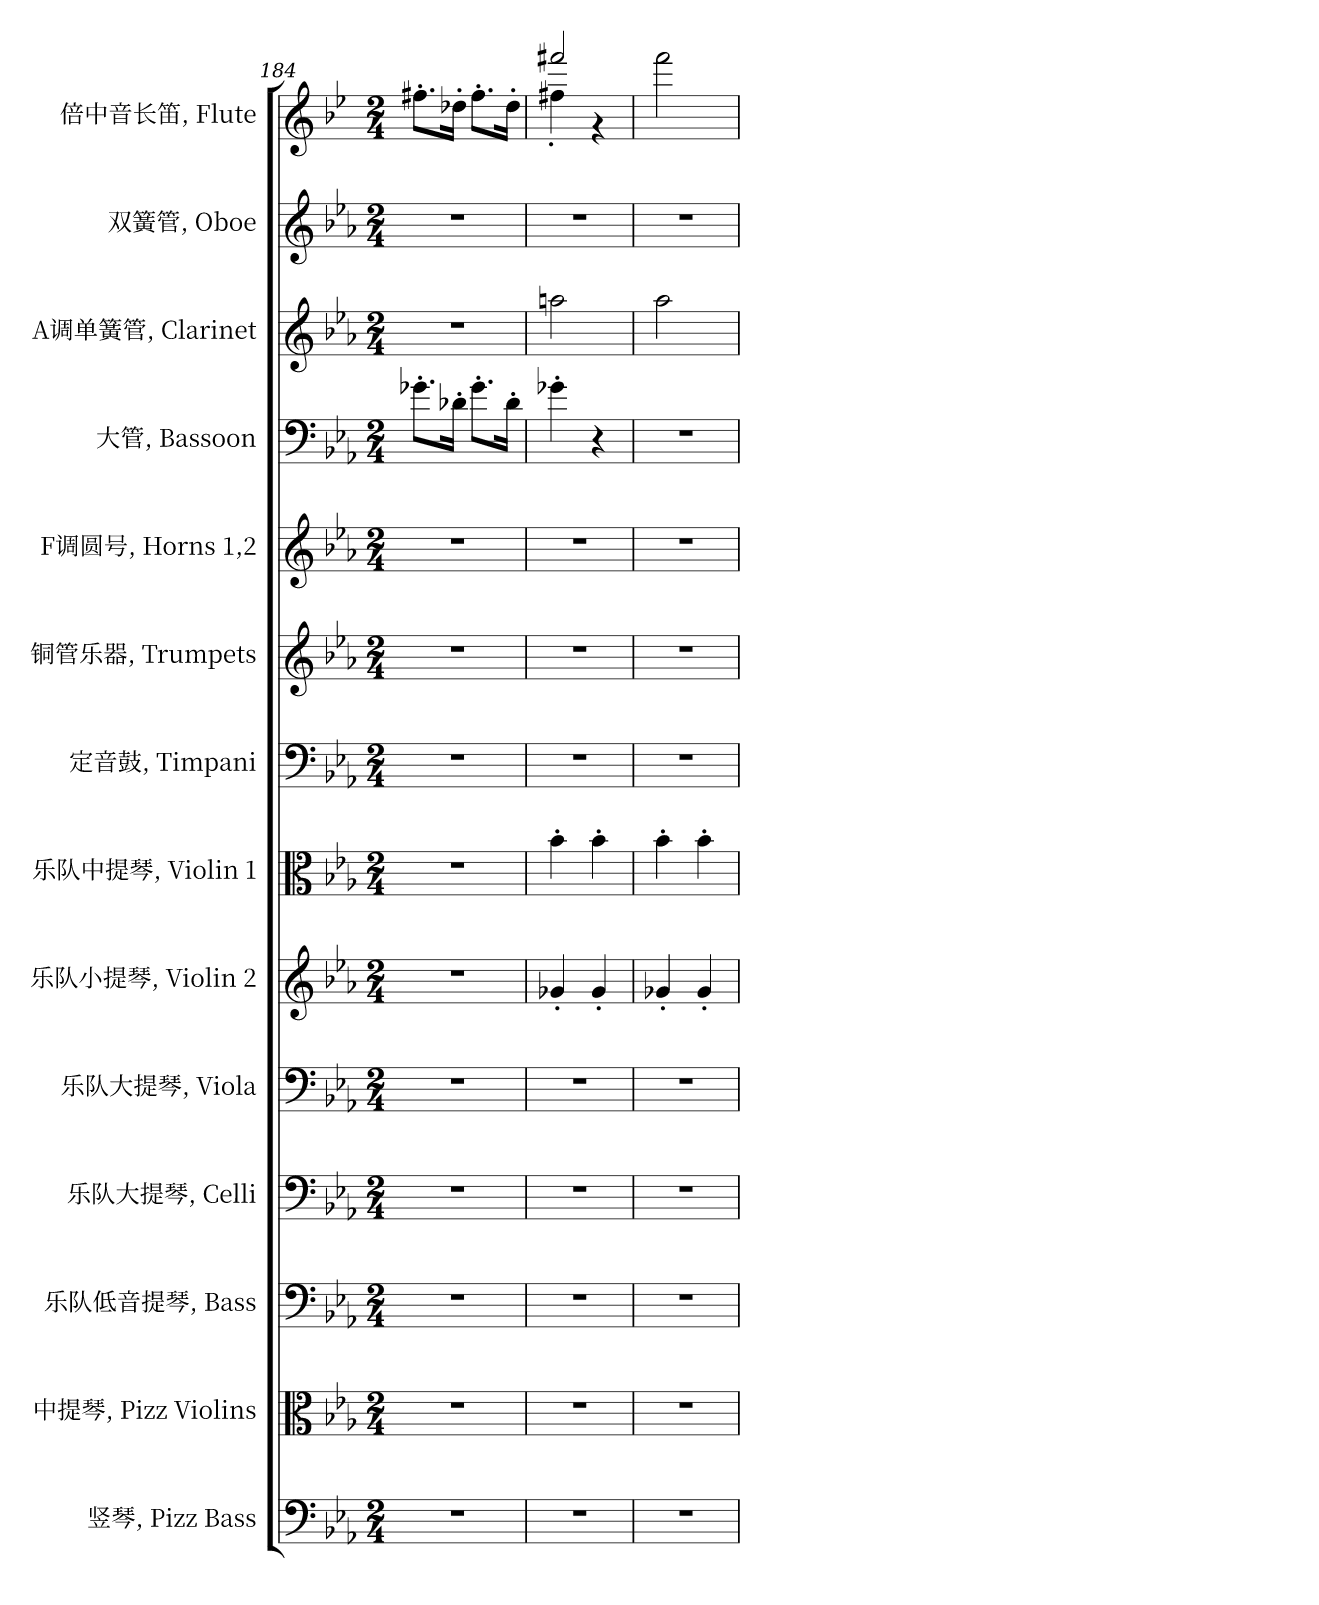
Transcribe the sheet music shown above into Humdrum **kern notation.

**kern	**kern	**kern	**kern	**kern	**kern	**kern	**kern	**kern	**kern	**kern	**kern	**kern	**kern
*part14	*part13	*part12	*part11	*part10	*part9	*part8	*part7	*part6	*part5	*part4	*part3	*part2	*part1
*staff14	*staff13	*staff12	*staff11	*staff10	*staff9	*staff8	*staff7	*staff6	*staff5	*staff4	*staff3	*staff2	*staff1
*I"竖琴, Pizz Bass	*I"中提琴, Pizz Violins	*I"乐队低音提琴, Bass	*I"乐队大提琴, Celli	*I"乐队大提琴, Viola	*I"乐队小提琴, Violin 2	*I"乐队中提琴, Violin 1	*I"定音鼓, Timpani	*I"铜管乐器, Trumpets	*I"F调圆号, Horns 1,2	*I"大管, Bassoon	*I"A调单簧管, Clarinet	*I"双簧管, Oboe	*I"倍中音长笛, Flute
*	*	*	*	*	*	*	*I'Timp.	*	*I'F Hn.	*I'Bsn.	*I'A Cl.	*I'Ob.	*
*clefF4	*clefC3	*clefF4	*clefF4	*clefF4	*clefG2	*clefC3	*clefF4	*clefG2	*clefG2	*clefF4	*clefG2	*clefG2	*clefG2
*	*	*ITrd7c12	*	*	*	*	*	*	*ITrd4c7	*	*ITrd2c3	*	*ITrd10c17
*k[b-e-a-]	*k[b-e-a-]	*k[b-e-a-]	*k[b-e-a-]	*k[b-e-a-]	*k[b-e-a-]	*k[b-e-a-]	*k[b-e-a-]	*k[b-e-a-]	*k[b-e-a-d-]	*k[b-e-a-]	*k[]	*k[b-e-a-]	*k[b-e-]
*M2/4	*M2/4	*M2/4	*M2/4	*M2/4	*M2/4	*M2/4	*M2/4	*M2/4	*M2/4	*M2/4	*M2/4	*M2/4	*M2/4
=184	=184	=184	=184	=184	=184	=184	=184	=184	=184	=184	=184	=184	=184
2r	2r	2r	2r	2r	2r	2r	2r	2r	2r	8.g-X'\L	2r	2r	8.f#X'\L
.	.	.	.	.	.	.	.	.	.	16d-X'\Jk	.	.	16d-X'\Jk
.	.	.	.	.	.	.	.	.	.	8.g-'\L	.	.	8.f#'\L
.	.	.	.	.	.	.	.	.	.	16d-'\Jk	.	.	16d-'\Jk
=185	=185	=185	=185	=185	=185	=185	=185	=185	=185	=185	=185	=185	=185
*	*	*	*	*	*	*	*	*	*	*	*	*	*^
2r	2r	2r	2r	2r	4g-X'/	4b-'\	2r	2r	2r	4g-X'\	2ff#X\	2r	2ff#X/	4f#X'\
.	.	.	.	.	4g-'/	4b-'\	.	.	.	4r	.	.	.	4r
*	*	*	*	*	*	*	*	*	*	*	*	*	*v	*v
=186	=186	=186	=186	=186	=186	=186	=186	=186	=186	=186	=186	=186	=186
2r	2r	2r	2r	2r	4g-X'/	4b-'\	2r	2r	2r	2r	2ff\	2r	2ff\
.	.	.	.	.	4g-'/	4b-'\	.	.	.	.	.	.	.
=	=	=	=	=	=	=	=	=	=	=	=	=	=
*-	*-	*-	*-	*-	*-	*-	*-	*-	*-	*-	*-	*-	*-
